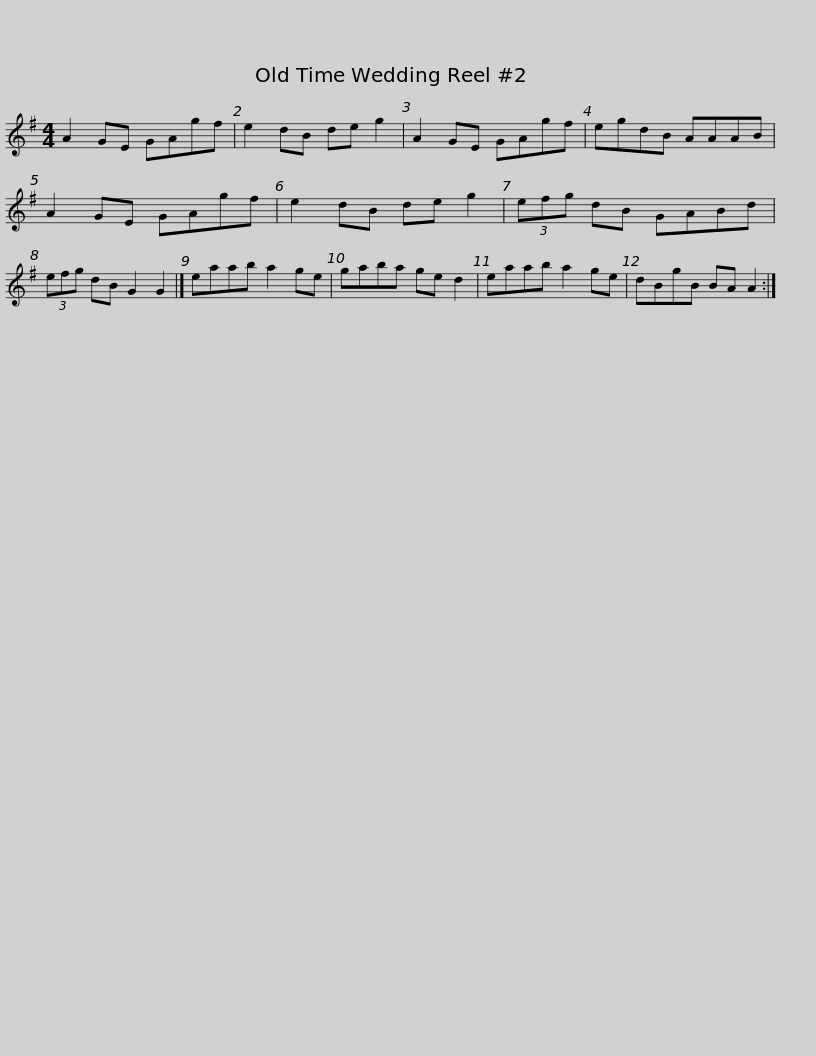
X:1
L:1/8
M:4/4
I:linebreak $
K:G
V:1 treble
V:1
 A2 GE GAgf | e2 dB de g2 | A2 GE GAgf | egdB AAAB | A2 GE GAgf | %5
 e2 dB de g2 |$ (3efg dB GABd | (3efg dB G2 G2 |] eaab a2 ge | gaba ge d2 | %10
 eaab a2 ge |$ dBgB BA A2 :| %12
